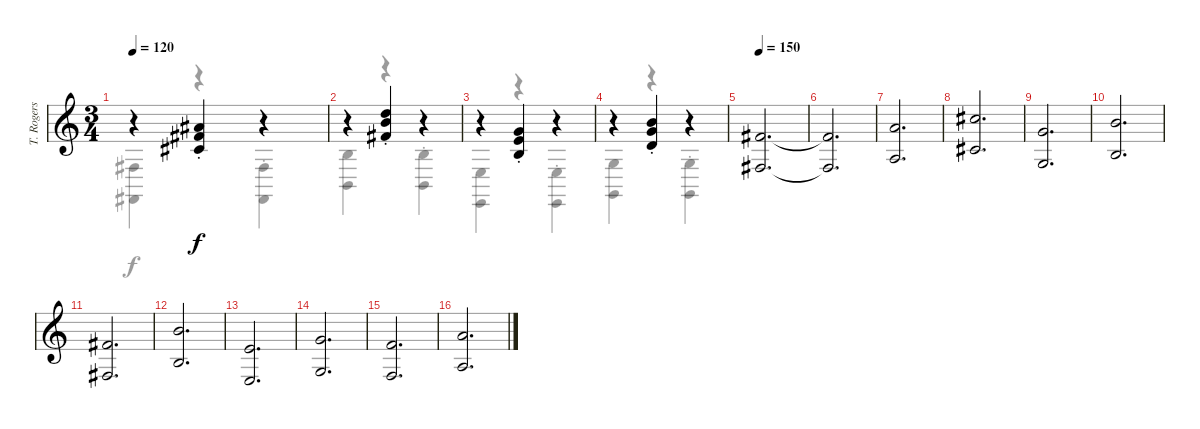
\track ("T. Rogers Keys 1" "T. Rogers ") {instrument churchorgan}
\staff {score}
\tuning (Db4 Ab3 E3 B2 Gb2 Db2) {hide}
\voice
\ts (3 4)
\tempo 120
\clef g2
\ks c
r.4{dy f} (18.3{st} 19.4{st} 19.5{st}).4 r.4 |
r.4 (13.1{st} 15.2{st} 14.3{st}).4 r.4 |
r.4 (15.3{st} 17.4{st} 17.5{st}).4 r.4 |
r.4 (15.2{st} 15.3{st} 15.4{st}).4 r.4 |
\tempo 150
(10.2 7.4).2{d volume 13 instrument synthstrings1} |
(10.2{t} 7.4{t}).2{d} |
(13.2 10.4).2{d} |
(17.2 14.4).2{d} |
(11.2 8.4).2{d} |
(10.1 7.3).2{d} |
(10.2 7.4).2{d} |
(10.1 7.3).2{d} |
(8.2 5.4).2{d} |
(11.2 8.4).2{d} |
(9.2 6.4).2{d} |
(8.1 5.3).2{d}
\voice
\clef g2
\ottava regular
\simile none
\ks c
(7.4 5.6).4{dy f} r.4 (7.4{st} 5.6{st}).4 |
(7.3 5.5).4 r.4 (7.3{st} 5.5{st}).4 |
(5.4 3.6).4 r.4 (5.4{st} 3.6{st}).4 |
(8.4 6.6).4 r.4 (8.4{st} 6.6{st}).4 |
|
|
|
|
|
|
|
|
|
|
|
